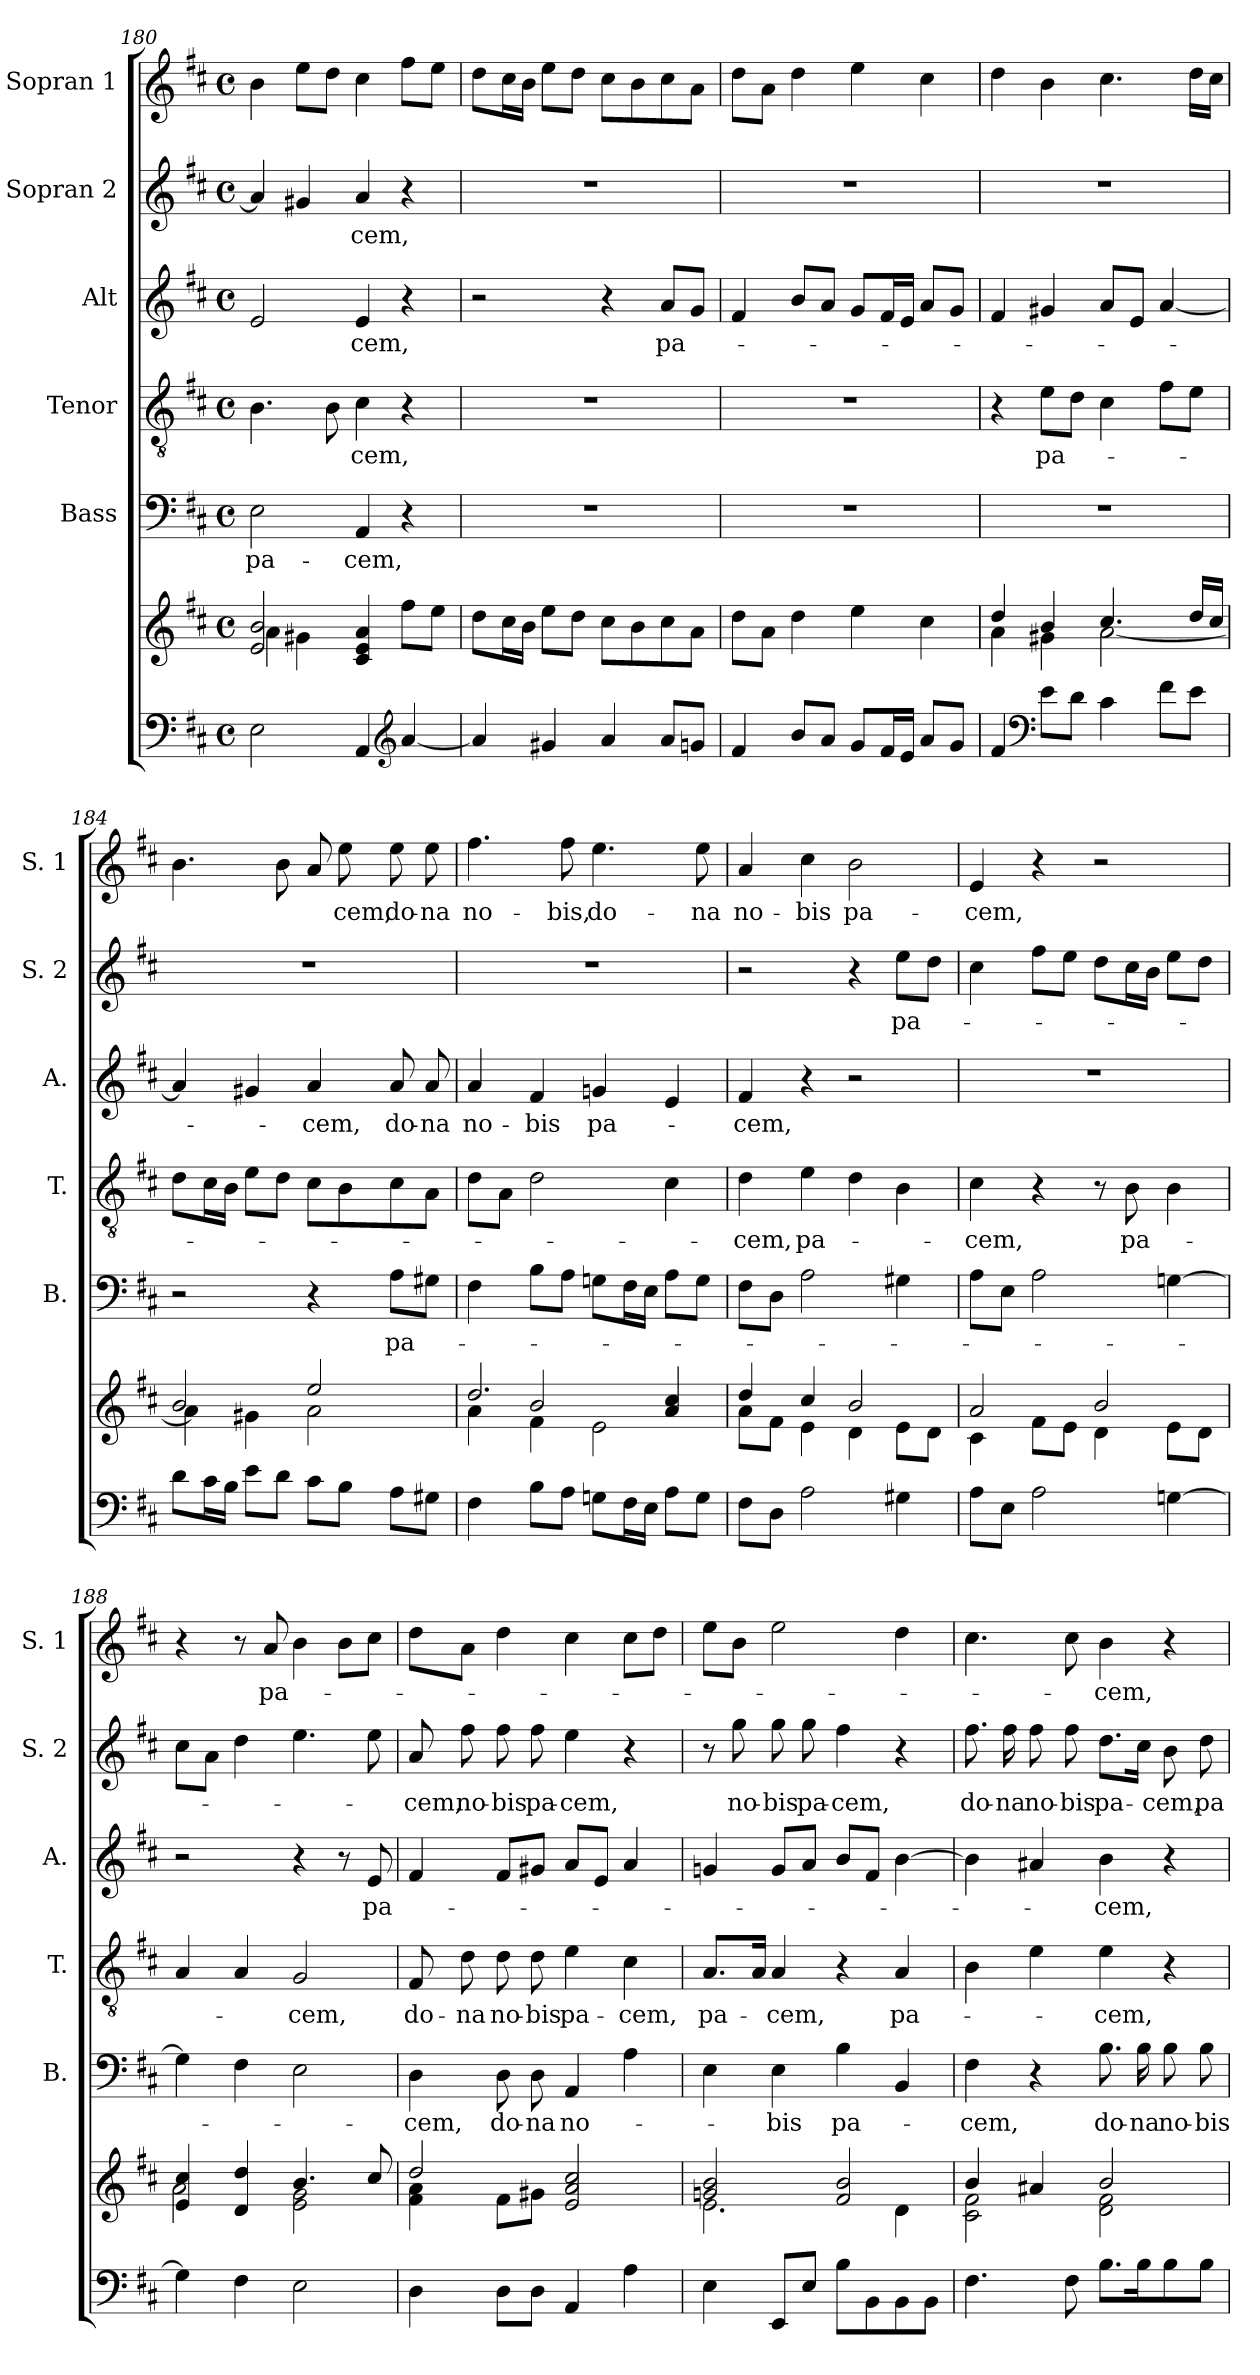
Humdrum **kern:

**kern	**kern	**kern	**text	**kern	**text	**kern	**text	**kern	**text	**kern	**text
*part6	*part6	*part5	*part5	*part4	*part4	*part3	*part3	*part2	*part2	*part1	*part1
*staff7	*staff6	*staff5	*staff5	*staff4	*staff4	*staff3	*staff3	*staff2	*staff2	*staff1	*staff1
*	*	*I"Bass	*	*I"Tenor	*	*I"Alt	*	*I"Sopran 2	*	*I"Sopran 1	*
*	*	*I'B.	*	*I'T.	*	*I'A.	*	*I'S. 2	*	*I'S. 1	*
*clefF4	*clefG2	*clefF4	*	*clefGv2	*	*clefG2	*	*clefG2	*	*clefG2	*
*k[f#c#]	*k[f#c#]	*k[f#c#]	*	*k[f#c#]	*	*k[f#c#]	*	*k[f#c#]	*	*k[f#c#]	*
*D:	*D:	*D:	*	*D:	*	*D:	*	*D:	*	*D:	*
*M4/4	*M4/4	*M4/4	*	*M4/4	*	*M4/4	*	*M4/4	*	*M4/4	*
*met(c)	*met(c)	*met(c)	*	*met(c)	*	*met(c)	*	*met(c)	*	*met(c)	*
=180	=180	=180	=180	=180	=180	=180	=180	=180	=180	=180	=180
*	*^	*	*	*	*	*	*	*	*	*	*
!	!	!	!	!LO:LY:b	!	!	!	!	!	!	!	!
2E\	2e/ 2b/	4a\	2E\	pa-	4.B\	.	2e/	.	4a/]	.	4b\	.
.	.	4g#X\	.	.	.	.	.	.	4g#X/	.	8ee\L	.
.	.	.	.	.	8B\	.	.	.	.	.	8dd\J	.
!	!	!	!	!LO:LY:b	!	!LO:LY:b	!	!LO:LY:b	!	!LO:LY:b	!	!
4AA/	4c#/ 4e/ 4a/	2ryy	4AA/	-cem,	4c#\	-cem,	4e/	-cem,	4a/	-cem,	4cc#\	.
*clefG2	*	*	*	*	*	*	*	*	*	*	*	*
[4a/	8ff#\L	.	4r	.	4r	.	4r	.	4r	.	8ff#\L	.
.	8ee\J	.	.	.	.	.	.	.	.	.	8ee\J	.
*	*v	*v	*	*	*	*	*	*	*	*	*	*
=181	=181	=181	=181	=181	=181	=181	=181	=181	=181	=181	=181
4a/]	8dd\L	1r	.	1r	.	2r	.	1r	.	8dd\L	.
.	16cc#\L	.	.	.	.	.	.	.	.	16cc#\L	.
.	16b\JJ	.	.	.	.	.	.	.	.	16b\JJ	.
4g#X/	8ee\L	.	.	.	.	.	.	.	.	8ee\L	.
.	8dd\J	.	.	.	.	.	.	.	.	8dd\J	.
4a/	8cc#\L	.	.	.	.	4r	.	.	.	8cc#\L	.
.	8b\	.	.	.	.	.	.	.	.	8b\	.
!	!	!	!	!	!	!	!LO:LY:b	!	!	!	!
8a/L	8cc#\	.	.	.	.	8a/L	pa-	.	.	8cc#\	.
8gn/J	8a\J	.	.	.	.	8g/J	.	.	.	8a\J	.
!!LO:LB:g=z
=182	=182	=182	=182	=182	=182	=182	=182	=182	=182	=182	=182
4f#/	8dd\L	1r	.	1r	.	4f#/	.	1r	.	8dd\L	.
.	8a\J	.	.	.	.	.	.	.	.	8a\J	.
8b/L	4dd\	.	.	.	.	8b/L	.	.	.	4dd\	.
8a/J	.	.	.	.	.	8a/J	.	.	.	.	.
8g/L	4ee\	.	.	.	.	8g/L	.	.	.	4ee\	.
16f#/L	.	.	.	.	.	16f#/L	.	.	.	.	.
16e/JJ	.	.	.	.	.	16e/JJ	.	.	.	.	.
8a/L	4cc#\	.	.	.	.	8a/L	.	.	.	4cc#\	.
8g/J	.	.	.	.	.	8g/J	.	.	.	.	.
=183	=183	=183	=183	=183	=183	=183	=183	=183	=183	=183	=183
*	*^	*	*	*	*	*	*	*	*	*	*
4f#/	4dd/	4a\	1r	.	4r	.	4f#/	.	1r	.	4dd\	.
*clefF4	*	*	*	*	*	*	*	*	*	*	*	*
!	!	!	!	!	!	!LO:LY:b	!	!	!	!	!	!
8e\L	4b/	4g#X\	.	.	8e\L	pa-	4g#X/	.	.	.	4b\	.
8d\J	.	.	.	.	8d\J	.	.	.	.	.	.	.
4c#\	4.cc#/	[<2a\	.	.	4c#\	.	8a/L	.	.	.	4.cc#\	.
.	.	.	.	.	.	.	8e/J	.	.	.	.	.
8f#\L	.	.	.	.	8f#\L	.	[4a/	.	.	.	.	.
8e\J	16dd/LL	.	.	.	8e\J	.	.	.	.	.	16dd\LL	.
.	16cc#/JJ	.	.	.	.	.	.	.	.	.	16cc#\JJ	.
=184	=184	=184	=184	=184	=184	=184	=184	=184	=184	=184	=184	=184
8d\L	2b/	4a\]	2r	.	8d\L	.	4a/]	.	1r	.	4.b\	.
16c#\L	.	.	.	.	16c#\L	.	.	.	.	.	.	.
16B\JJ	.	.	.	.	16B\JJ	.	.	.	.	.	.	.
8e\L	.	4g#X\	.	.	8e\L	.	4g#X/	.	.	.	.	.
8d\J	.	.	.	.	8d\J	.	.	.	.	.	8b\	.
!	!	!	!	!	!	!	!	!LO:LY:b	!	!	!	!
8c#\L	2ee/	2a\	4r	.	8c#\L	.	4a/	-cem,	.	.	8a/	.
!	!	!	!	!	!	!	!	!	!	!	!	!LO:LY:b
8B\J	.	.	.	.	8B\	.	.	.	.	.	8ee\	-cem,
!	!	!	!	!LO:LY:b	!	!	!	!LO:LY:b	!	!	!	!LO:LY:b
8A\L	.	.	8A\L	pa-	8c#\	.	8a/	do-	.	.	8ee\	do-
!	!	!	!	!	!	!	!	!LO:LY:b	!	!	!	!LO:LY:b
8G#X\J	.	.	8G#X\J	.	8A\J	.	8a/	-na	.	.	8ee\	-na
=185	=185	=185	=185	=185	=185	=185	=185	=185	=185	=185	=185	=185
*	*	*^	*	*	*	*	*	*	*	*	*	*
!	!	!	!	!	!	!	!	!	!LO:LY:b	!	!	!	!LO:LY:b
4F#\	2.dd/	4a\	4ryy	4F#\	.	8d\L	.	4a/	no-	1r	.	4.ff#\	no-
.	.	.	.	.	.	8A\J	.	.	.	.	.	.	.
!	!	!	!	!	!	!	!	!	!LO:LY:b	!	!	!	!
8B\L	.	4f#\	2b/	8B\L	.	2d\	.	4f#/	-bis	.	.	.	.
!	!	!	!	!	!	!	!	!	!	!	!	!	!LO:LY:b
8A\J	.	.	.	8A\J	.	.	.	.	.	.	.	8ff#\	-bis,
!	!	!	!	!	!	!	!	!	!LO:LY:b	!	!	!	!LO:LY:b
8Gn\L	.	2e\	.	8Gn\L	.	.	.	4gn/	pa-	.	.	4.ee\	do-
16F#\L	.	.	.	16F#\L	.	.	.	.	.	.	.	.	.
16E\JJ	.	.	.	16E\JJ	.	.	.	.	.	.	.	.	.
8A\L	4a/ 4cc#/	.	4ryy	8A\L	.	4c#\	.	4e/	.	.	.	.	.
!	!	!	!	!	!	!	!	!	!	!	!	!	!LO:LY:b
8G\J	.	.	.	8G\J	.	.	.	.	.	.	.	8ee\	-na
*	*	*v	*v	*	*	*	*	*	*	*	*	*	*
!!LO:PB:g=z
=186	=186	=186	=186	=186	=186	=186	=186	=186	=186	=186	=186	=186
!	!	!	!	!	!	!LO:LY:b	!	!LO:LY:b	!	!	!	!LO:LY:b
8F#\L	4dd/	8a\L	8F#\L	.	4d\	-cem,	4f#/	-cem,	2r	.	4a/	no-
8D\J	.	8f#\J	8D\J	.	.	.	.	.	.	.	.	.
!	!	!	!	!	!	!LO:LY:b	!	!	!	!	!	!LO:LY:b
2A\	4cc#/	4e\	2A\	.	4e\	pa-	4r	.	.	.	4cc#\	-bis
!	!	!	!	!	!	!	!	!	!	!	!	!LO:LY:b
.	2b/	4d\	.	.	4d\	.	2r	.	4r	.	2b\	pa-
!	!	!	!	!	!	!	!	!	!	!LO:LY:b	!	!
4G#X\	.	8e\L	4G#X\	.	4B\	.	.	.	8ee\L	pa-	.	.
.	.	8d\J	.	.	.	.	.	.	8dd\J	.	.	.
=187	=187	=187	=187	=187	=187	=187	=187	=187	=187	=187	=187	=187
!	!	!	!	!	!	!LO:LY:b	!	!	!	!	!	!LO:LY:b
8A\L	2a/	4c#\	8A\L	.	4c#\	-cem,	1r	.	4cc#\	.	4e/	-cem,
8E\J	.	.	8E\J	.	.	.	.	.	.	.	.	.
2A\	.	8f#\L	2A\	.	4r	.	.	.	8ff#\L	.	4r	.
.	.	8e\J	.	.	.	.	.	.	8ee\J	.	.	.
.	2b/	4d\	.	.	8r	.	.	.	8dd\L	.	2r	.
!	!	!	!	!	!	!LO:LY:b	!	!	!	!	!	!
.	.	.	.	.	8B\	pa-	.	.	16cc#\L	.	.	.
.	.	.	.	.	.	.	.	.	16b\JJ	.	.	.
[4Gn\	.	8e\L	[4Gn\	.	4B\	.	.	.	8ee\L	.	.	.
.	.	8d\J	.	.	.	.	.	.	8dd\J	.	.	.
=188	=188	=188	=188	=188	=188	=188	=188	=188	=188	=188	=188	=188
4G\]	4e/ 4cc#/	2a\	4G\]	.	4A/	.	2r	.	8cc#\L	.	4r	.
.	.	.	.	.	.	.	.	.	8a\J	.	.	.
4F#\	4d/ 4dd/	.	4F#\	.	4A/	.	.	.	4dd\	.	8r	.
!	!	!	!	!	!	!	!	!	!	!	!	!LO:LY:b
.	.	.	.	.	.	.	.	.	.	.	8a/	pa-
!	!	!	!	!	!	!LO:LY:b	!	!	!	!	!	!
2E\	4.b/	2e\ 2g\	2E\	.	2G/	-cem,	4r	.	4.ee\	.	4b\	.
.	.	.	.	.	.	.	8r	.	.	.	8b\L	.
!	!	!	!	!	!	!	!	!LO:LY:b	!	!	!	!
.	8cc#/	.	.	.	.	.	8e/	pa-	8ee\	.	8cc#\J	.
=189	=189	=189	=189	=189	=189	=189	=189	=189	=189	=189	=189	=189
!	!	!	!	!LO:LY:b	!	!LO:LY:b	!	!	!	!LO:LY:b	!	!
4D\	2dd/	4f#\ 4a\	4D\	-cem,	8F#/	do-	4f#/	.	8a/	-cem,	8dd\L	.
!	!	!	!	!	!	!LO:LY:b	!	!	!	!LO:LY:b	!	!
.	.	.	.	.	8d\	-na	.	.	8ff#\	no-	8a\J	.
!	!	!	!	!LO:LY:b	!	!LO:LY:b	!	!	!	!LO:LY:b	!	!
8D\L	.	8f#\L	8D\	do-	8d\	no-	8f#/L	.	8ff#\	-bis	4dd\	.
!	!	!	!	!LO:LY:b	!	!LO:LY:b	!	!	!	!LO:LY:b	!	!
8D\J	.	8g#X\J	8D\	-na	8d\	-bis	8g#X/J	.	8ff#\	pa-	.	.
!	!	!	!	!LO:LY:b	!	!LO:LY:b	!	!	!	!LO:LY:b	!	!
4AA/	2e/ 2a/ 2cc#/	2ryy	4AA/	no-	4e\	pa-	8a/L	.	4ee\	-cem,	4cc#\	.
.	.	.	.	.	.	.	8e/J	.	.	.	.	.
!	!	!	!	!	!	!LO:LY:b	!	!	!	!	!	!
4A\	.	.	4A\	.	4c#\	-cem,	4a/	.	4r	.	8cc#\L	.
.	.	.	.	.	.	.	.	.	.	.	8dd\J	.
!!LO:LB:g=z
=190	=190	=190	=190	=190	=190	=190	=190	=190	=190	=190	=190	=190
!	!	!	!	!	!	!LO:LY:b	!	!	!	!	!	!
4E\	2gn/ 2b/	2.e\	4E\	.	8.A/L	pa-	4gn/	.	8r	.	8ee\L	.
!	!	!	!	!	!	!	!	!	!	!LO:LY:b	!	!
.	.	.	.	.	.	.	.	.	8gg\	no-	8b\J	.
.	.	.	.	.	16A/Jk	.	.	.	.	.	.	.
!	!	!	!	!LO:LY:b	!	!LO:LY:b	!	!	!	!LO:LY:b	!	!
8EE/L	.	.	4E\	-bis	4A/	-cem,	8g/L	.	8gg\	-bis	2ee\	.
!	!	!	!	!	!	!	!	!	!	!LO:LY:b	!	!
8E/J	.	.	.	.	.	.	8a/J	.	8gg\	pa-	.	.
!	!	!	!	!LO:LY:b	!	!	!	!	!	!LO:LY:b	!	!
8B\L	2f#/ 2b/	.	4B\	pa-	4r	.	8b/L	.	4ff#\	-cem,	.	.
8BB\	.	.	.	.	.	.	8f#/J	.	.	.	.	.
!	!	!	!	!	!	!LO:LY:b	!	!	!	!	!	!
8BB\	.	4d\	4BB/	.	4A/	pa-	[4b\	.	4r	.	4dd\	.
8BB\J	.	.	.	.	.	.	.	.	.	.	.	.
=191	=191	=191	=191	=191	=191	=191	=191	=191	=191	=191	=191	=191
!	!	!	!	!LO:LY:b	!	!	!	!	!	!LO:LY:b	!	!
4.F#\	4b/	2c#\ 2f#\	4F#\	-cem,	4B\	.	4b\]	.	8.ff#\	do-	4.cc#\	.
!	!	!	!	!	!	!	!	!	!	!LO:LY:b	!	!
.	.	.	.	.	.	.	.	.	16ff#\	-na	.	.
!	!	!	!	!	!	!	!	!	!	!LO:LY:b	!	!
.	4a#X/	.	4r	.	4e\	.	4a#X/	.	8ff#\	no-	.	.
!	!	!	!	!	!	!	!	!	!	!LO:LY:b	!	!
8F#\	.	.	.	.	.	.	.	.	8ff#\	-bis	8cc#\	.
!	!	!	!	!LO:LY:b	!	!LO:LY:b	!	!LO:LY:b	!	!LO:LY:b	!	!LO:LY:b
8.B\L	2b/	2d\ 2f#\	8.B\	do-	4e\	-cem,	4b\	-cem,	8.dd\L	pa-	4b\	-cem,
!	!	!	!	!LO:LY:b	!	!	!	!	!	!	!	!
16B\k	.	.	16B\	-na	.	.	.	.	16cc#\Jk	.	.	.
!	!	!	!	!LO:LY:b	!	!	!	!	!	!LO:LY:b	!	!
8B\	.	.	8B\	no-	4r	.	4r	.	8b\	-cem,	4r	.
!	!	!	!	!LO:LY:b	!	!	!	!	!	!LO:LY:b	!	!
8B\J	.	.	8B\	-bis	.	.	.	.	8dd\	pa-	.	.
*	*v	*v	*	*	*	*	*	*	*	*	*	*
=	=	=	=	=	=	=	=	=	=	=	=
*-	*-	*-	*-	*-	*-	*-	*-	*-	*-	*-	*-
